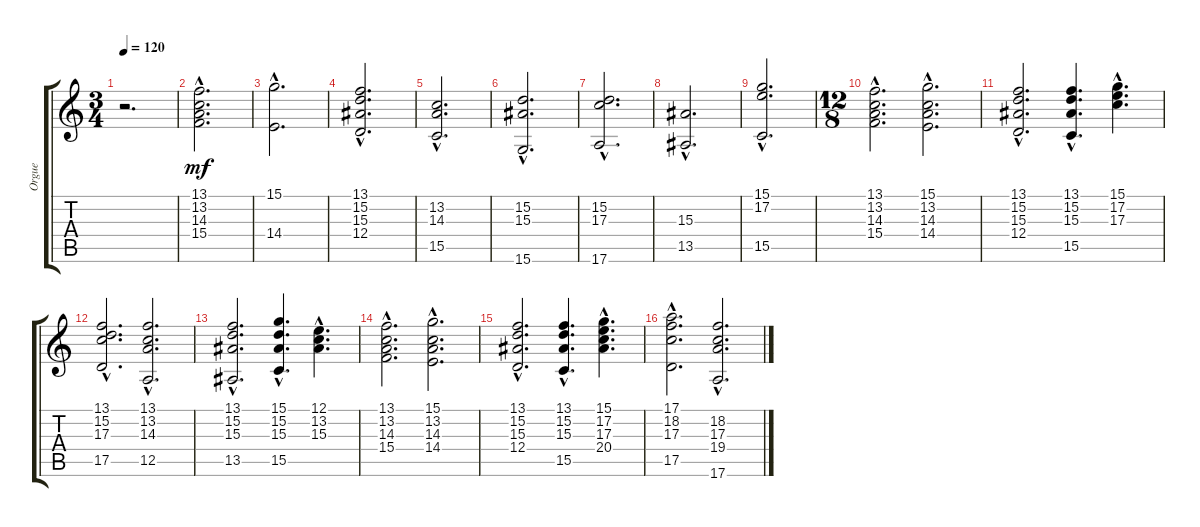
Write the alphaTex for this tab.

\track ("Orgue" "Orgue") {instrument electricpiano1}
\staff {score tabs}
\tuning (E4 B3 G3 D3 A2 E2) {hide}
\ts (3 4)
\tempo 120
\clef g2
\ks c
r.2{d dy mf instrument electricpiano1} |
(13.1{hac} 13.2 14.3 15.4{hac}).2{d} |
(15.1{hac} 14.4{hac}).2{d} |
(13.1 15.2{hac} 15.3{hac} 12.4{hac}).2{d} |
(13.2{hac} 14.3{hac} 15.5{hac}).2{d} |
(15.2{hac} 15.3{hac} 15.6{hac}).2{d} |
(15.2 17.3{hac} 17.6{hac}).2{d} |
(15.3 13.5{hac}).2{d} |
(15.1{hac} 17.2{hac} 15.5{hac}).2{d} |
\ts (12 8)
(13.1{hac} 13.2{hac} 14.3{hac} 15.4{hac}).2{d} (15.1{hac} 13.2{hac} 14.3{hac} 14.4{hac}).2{d} |
(13.1{hac} 15.2{hac} 15.3{hac} 12.4{hac}).2{d} (13.1{hac} 15.2{hac} 15.3{hac} 15.5{hac}).4{d} (15.1{hac} 17.2{hac} 17.3{hac}).4{d} |
(13.1{hac} 15.2{hac} 17.3{hac} 17.5{hac}).2{d} (13.1{hac} 13.2{hac} 14.3{hac} 12.5{hac}).2{d} |
(13.1{hac} 15.2{hac} 15.3{hac} 13.5{hac}).2{d} (15.1{hac} 15.2{hac} 15.3{hac} 15.5{hac}).4{d} (12.1{hac} 13.2{hac} 15.3{hac}).4{d} |
(13.1{hac} 13.2{hac} 14.3{hac} 15.4{hac}).2{d} (15.1{hac} 13.2{hac} 14.3{hac} 14.4{hac}).2{d} |
(13.1{hac} 15.2{hac} 15.3{hac} 12.4{hac}).2{d} (13.1{hac} 15.2{hac} 15.3{hac} 15.5{hac}).4{d} (15.1{hac} 17.2{hac} 17.3{hac} 20.4{hac}).4{d} |
(17.1{hac} 18.2{hac} 17.3{hac} 17.5{hac}).2{d} (18.2{hac} 17.3{hac} 19.4{hac} 17.6{hac}).2{d}
